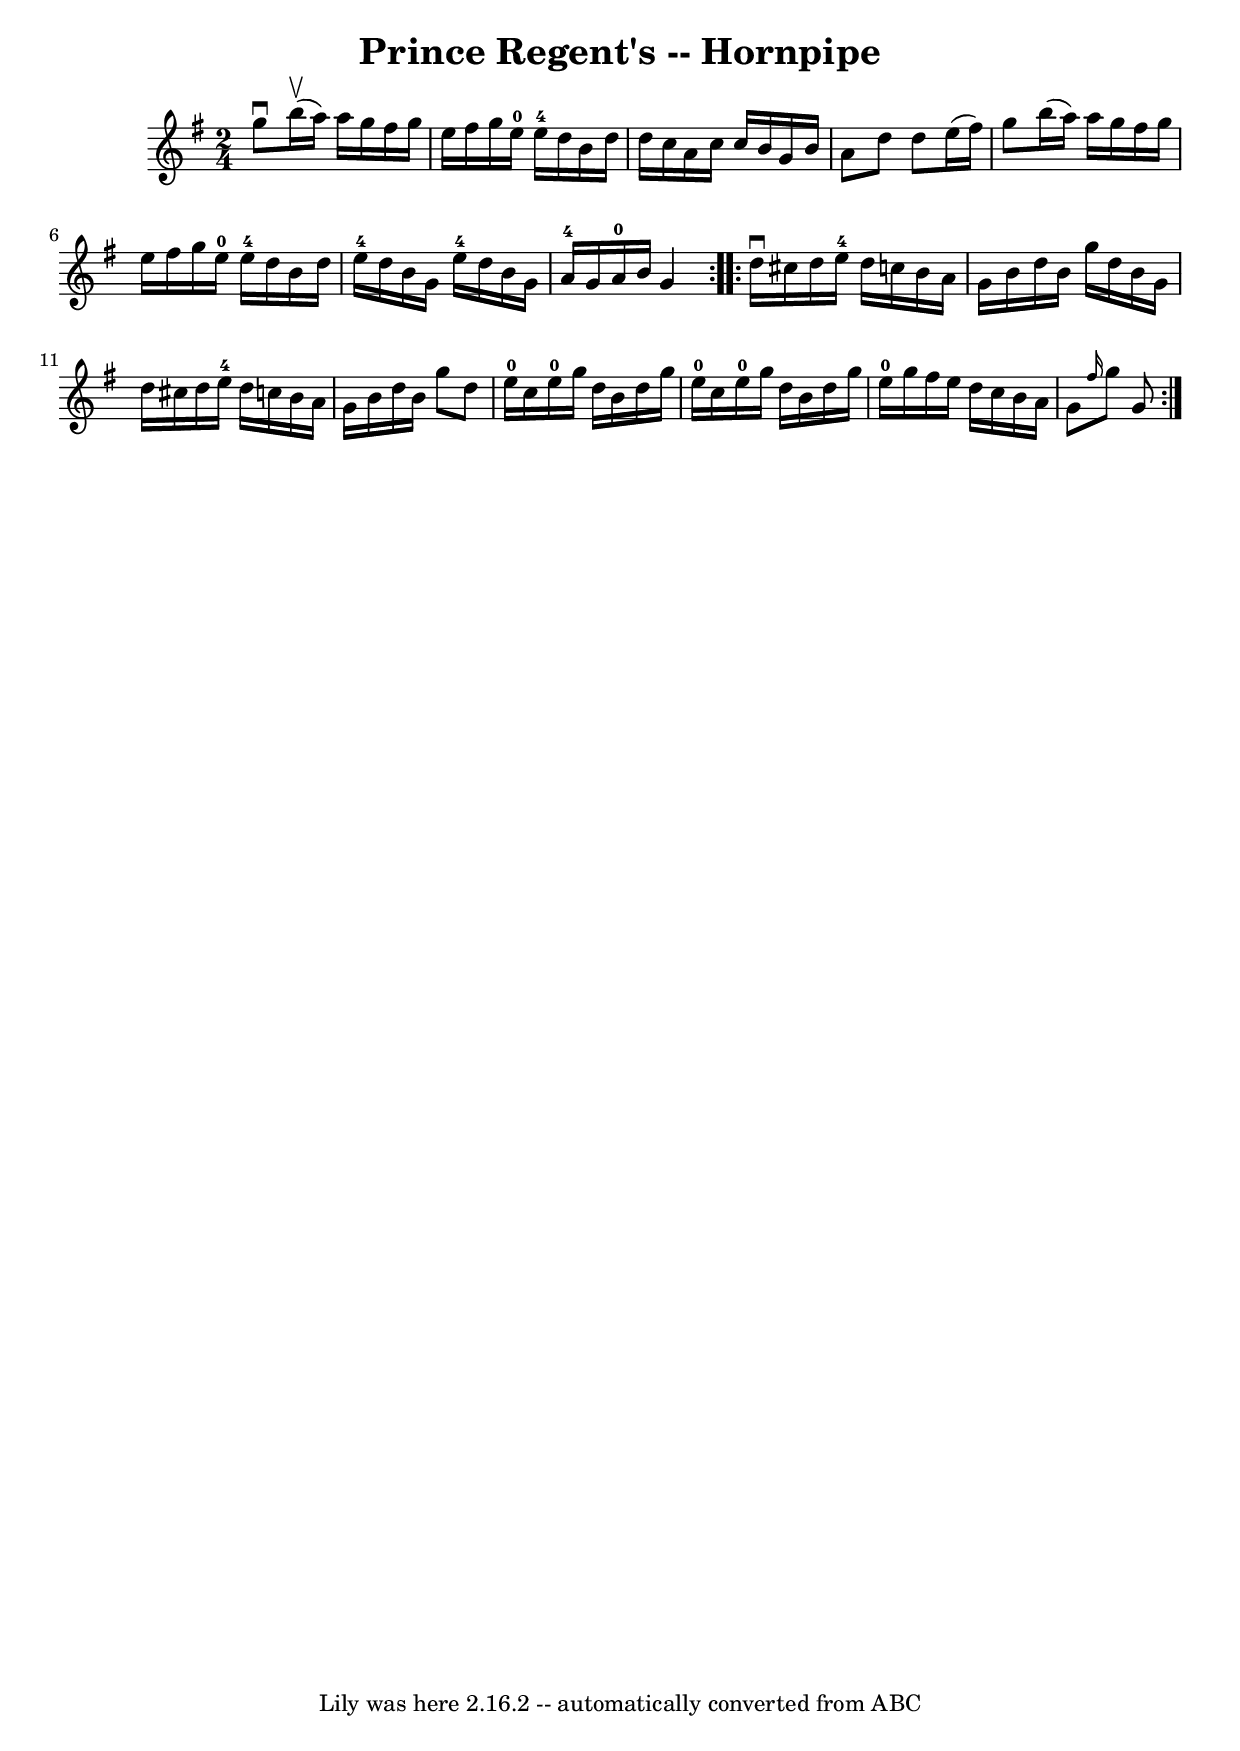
\version "2.7.40"
\include "Mammoth.ily"
\header {
	%% book = "Cole's 1000 Fiddle Tunes"
	crossRefNumber = "1"
	footnotes = ""
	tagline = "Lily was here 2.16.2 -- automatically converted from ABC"
	title = "Prince Regent's -- Hornpipe"
}
voicedefault =  {
\set Score.defaultBarType = "empty"

\repeat volta 2 {
\time 2/4 \key g \major g''8^\downbow b''16 (^\upbow a''16) a''16 
 g''16 fis''16 g''16  |
 e''16 fis''16 g''16 e''16 
-0 e''16-4 d''16 b'16 d''16  |
 d''16 c''16 a'16 
 c''16 c''16 b'16 g'16 b'16  |
 a'8 d''8 d''8    
e''16 (fis''16) |
 g''8 b''16 (a''16) a''16 g''16 
 fis''16 g''16  |
 e''16 fis''16 g''16 e''16-0     
e''16-4 d''16 b'16 d''16  |
 e''16-4 d''16 b'16    
g'16 e''16-4 d''16 b'16 g'16  |
 a'16-4 g'16    
a'16-0 b'16 g'4  }     \repeat volta 2 { d''16^\downbow cis''16    
d''16 e''16-4 d''16 c''!16 b'16 a'16  |
 g'16 b'16  
 d''16 b'16 g''16 d''16 b'16 g'16  |
 d''16 cis''16  
 d''16 e''16-4 d''16 c''!16 b'16 a'16  |
 g'16    
b'16 d''16 b'16 g''8 d''8  |
 e''16-0 c''16    
e''16-0 g''16 d''16 b'16 d''16 g''16  |
 e''16-0   
c''16 e''16-0 g''16 d''16 b'16 d''16 g''16  |
   
e''16-0 g''16 fis''16 e''16 d''16 c''16 b'16 a'16  
|
 g'8  \grace { fis''16  } g''8 g'8  }   
}

\score{
    <<

	\context Staff="default"
	{
	    \voicedefault 
	}

    >>
	\layout {
	}
	\midi {}
}
